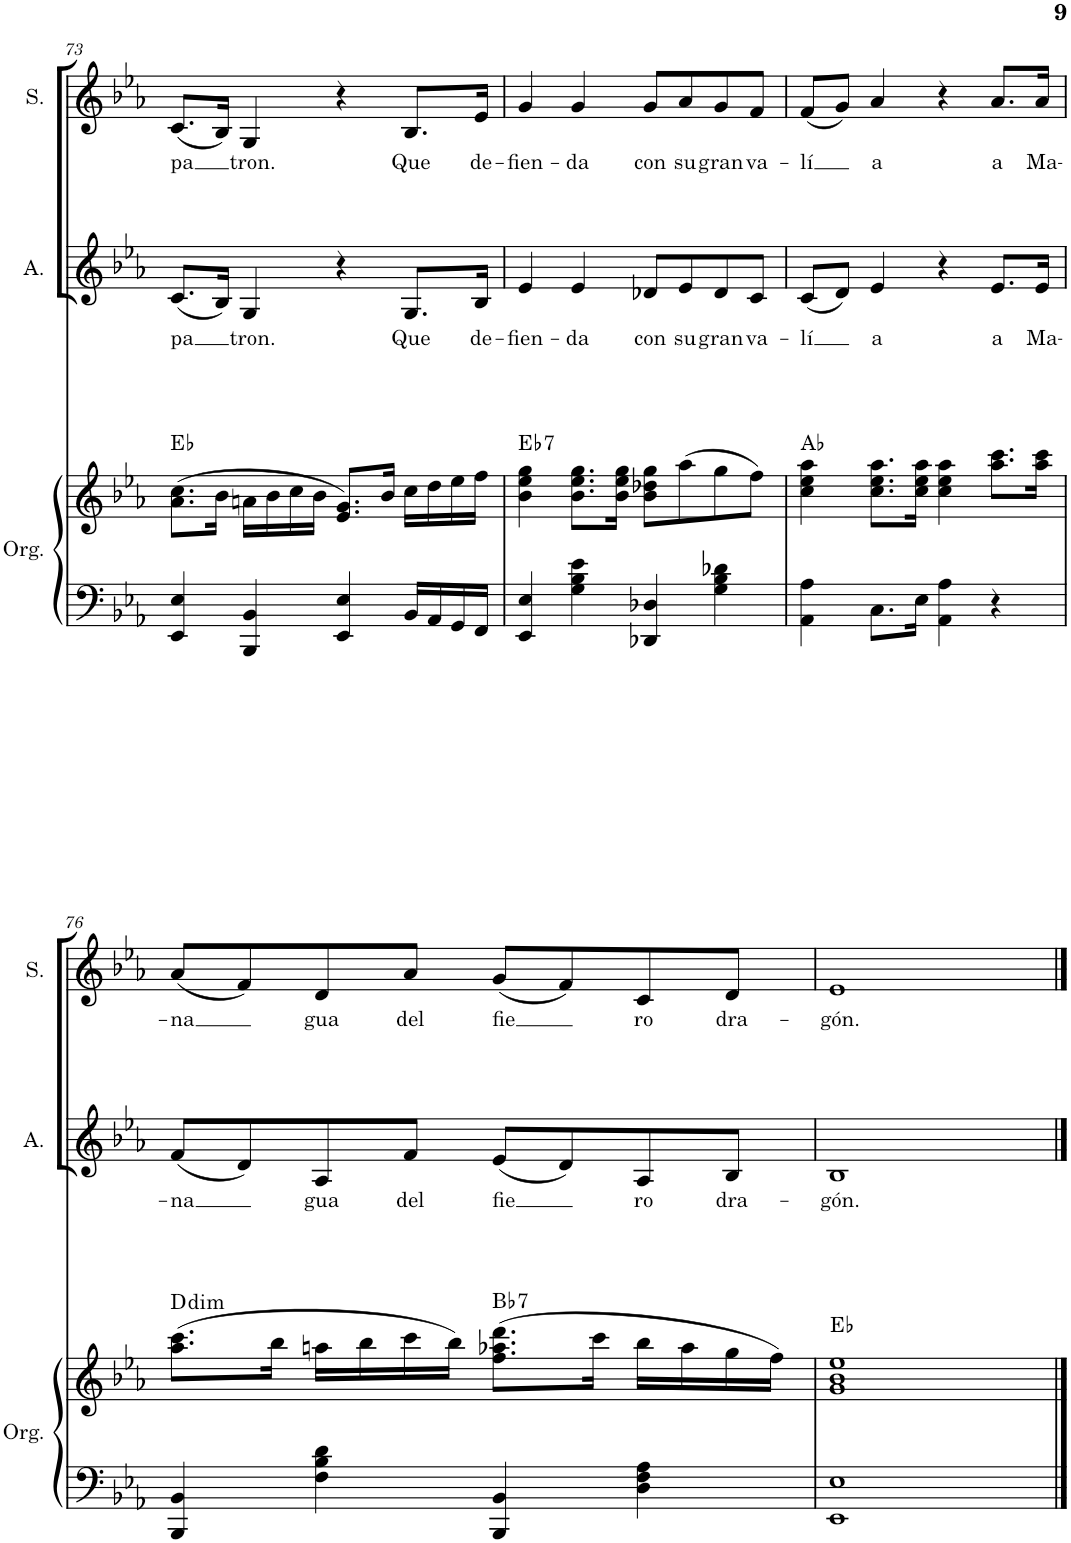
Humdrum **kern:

**kern	**kern	**harte	**kern	**text	**kern	**text
*part3	*part3	*part3	*part2	*part2	*part1	*part1
*staff4	*staff3	*	*staff2	*staff2	*staff1	*staff1
*I"Órgano	*	*	*I"Alto	*	*I"Soprano	*
*	*	*	*I'A.	*	*I'S.	*
!!LO:PB:g=z
*clefF4	*clefG2	*	*clefG2	*	*clefG2	*
*k[b-e-a-]	*k[b-e-a-]	*	*k[b-e-a-]	*	*k[b-e-a-]	*
*M4/4	*M4/4	*	*M4/4	*	*M4/4	*
=73	=73	=73	=73	=73	=73	=73
!	!	!	!	!LO:LY:b	!	!LO:LY:b
4EE-/ 4E-/	(8.a-\ 8.cc\L	Eb:maj	(8.c/L	pa	(8.c/L	pa
.	16b-\Jk	.	16B-/Jk)	.	16B-/Jk)	.
!	!	!	!	!LO:LY:b	!	!LO:LY:b
4BBB-/ 4BB-/	16an\LL	.	4G/	tron.	4G/	tron.
.	16b-\	.	.	.	.	.
.	16cc\	.	.	.	.	.
.	16b-\JJ	.	.	.	.	.
4EE-/ 4E-/	8.e-/ 8.g/L)	.	4r	.	4r	.
.	16b-/Jk	.	.	.	.	.
!	!	!	!	!LO:LY:b	!	!LO:LY:b
16BB-/LL	16cc\LL	.	8.G/L	Que	8.B-/L	Que
16AA-/	16dd\	.	.	.	.	.
16GG/	16ee-\	.	.	.	.	.
!	!	!	!	!LO:LY:b	!	!LO:LY:b
16FF/JJ	16ff\JJ	.	16B-/Jk	de-	16e-/Jk	de-
=74	=74	=74	=74	=74	=74	=74
!	!	!LO:H:kt=7	!	!LO:LY:b	!	!LO:LY:b
4EE-/ 4E-/	4b-\ 4ee-\ 4gg\	Eb:7	4e-/	-fien-	4g/	-fien-
!	!	!	!	!LO:LY:b	!	!LO:LY:b
4G\ 4B-\ 4e-\	8.b-\ 8.ee-\ 8.gg\L	.	4e-/	-da	4g/	-da
.	16b-\ 16ee-\ 16gg\Jk	.	.	.	.	.
!	!	!	!	!LO:LY:b	!	!LO:LY:b
4DD-X/ 4D-X/	8b-\ 8dd-X\ 8gg\L	.	8d-X/L	con	8g/L	con
!	!	!	!	!LO:LY:b	!	!LO:LY:b
.	(8aa-\	.	8e-/	su	8a-/	su
!	!	!	!	!LO:LY:b	!	!LO:LY:b
4G\ 4B-\ 4d-X\	8gg\	.	8d-/	gran	8g/	gran
!	!	!	!	!LO:LY:b	!	!LO:LY:b
.	8ff\J)	.	8c/J	va-	8f/J	va-
=75	=75	=75	=75	=75	=75	=75
!	!	!	!	!LO:LY:b	!	!LO:LY:b
4AA-\ 4A-\	4cc\ 4ee-\ 4aa-\	Ab:maj	(8c/L	-lí	(8f/L	-lí
.	.	.	8d/J)	.	8g/J)	.
!	!	!	!	!LO:LY:b	!	!LO:LY:b
8.C\L	8.cc\ 8.ee-\ 8.aa-\L	.	4e-/	a	4a-/	a
16E-\Jk	16cc\ 16ee-\ 16aa-\Jk	.	.	.	.	.
4AA-\ 4A-\	4cc\ 4ee-\ 4aa-\	.	4r	.	4r	.
!	!	!	!	!LO:LY:b	!	!LO:LY:b
4r	8.aa-\ 8.ccc\L	.	8.e-/L	a	8.a-/L	a
!	!	!	!	!LO:LY:b	!	!LO:LY:b
.	16aa-\ 16ccc\Jk	.	16e-/Jk	Ma-	16a-/Jk	Ma-
!!LO:LB:g=z
=76	=76	=76	=76	=76	=76	=76
!	!	!LO:H:kt=dim	!	!LO:LY:b	!	!LO:LY:b
4BBB-/ 4BB-/	(8.aa-\ 8.ccc\L	D:dim	(8f/L	-na	(8a-/L	-na
.	.	.	8d/)	.	8f/)	.
.	16bb-\Jk	.	.	.	.	.
!	!	!	!	!LO:LY:b	!	!LO:LY:b
4F\ 4B-\ 4d\	16aan\LL	.	8A-/	gua	8d/	gua
.	16bb-\	.	.	.	.	.
!	!	!	!	!LO:LY:b	!	!LO:LY:b
.	16ccc\	.	8f/J	del	8a-/J	del
.	16bb-\JJ)	.	.	.	.	.
!	!	!LO:H:kt=7	!	!LO:LY:b	!	!LO:LY:b
4BBB-/ 4BB-/	(8.ff\ 8.aa-X\ 8.ddd\L	Bb:7	(8e-/L	fie	(8g/L	fie
.	.	.	8d/)	.	8f/)	.
.	16ccc\Jk	.	.	.	.	.
!	!	!	!	!LO:LY:b	!	!LO:LY:b
4D\ 4F\ 4A-\	16bb-\LL	.	8A-/	ro	8c/	ro
.	16aa-\	.	.	.	.	.
!	!	!	!	!LO:LY:b	!	!LO:LY:b
.	16gg\	.	8B-/J	dra-	8d/J	dra-
.	16ff\JJ)	.	.	.	.	.
=77	=77	=77	=77	=77	=77	=77
!	!	!	!	!LO:LY:b	!	!LO:LY:b
1EE- 1E-	1g 1b- 1ee-	Eb:maj	1B-	-gón.	1e-	-gón.
==	==	==	==	==	==	==
*-	*-	*-	*-	*-	*-	*-
